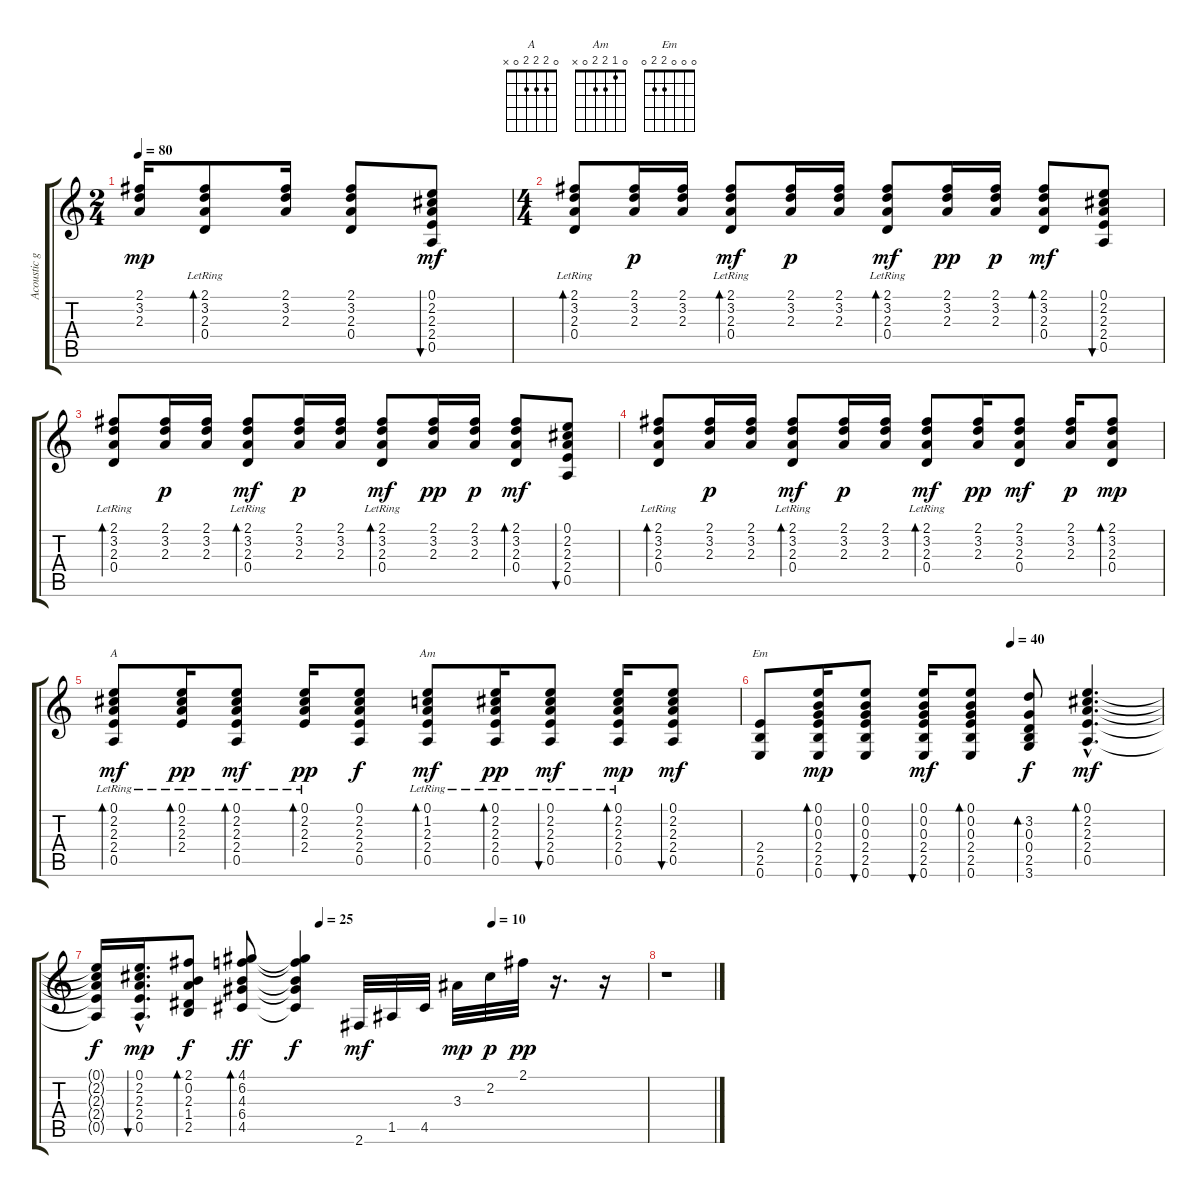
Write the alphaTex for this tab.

\track ("Acoustic guitar (steel)" "Acoustic g") {instrument acousticguitarsteel}
\staff {score tabs}
\tuning (E4 B3 G3 D3 A2 E2) {hide}
\chord ("A" 0 2 2 2 0 x)
\chord ("Am" 0 1 2 2 0 x)
\chord ("Em" 0 0 0 2 2 0)
\ts (2 4)
\tempo 80
\clef g2
\ks c
(2.1 3.2 2.3).16{dy mp} (2.1{lr} 3.2{lr} 2.3{lr} 0.4).8{bd 30} (2.1 3.2 2.3).16 (2.1 3.2 2.3 0.4).8 (0.1 2.2 2.3 2.4 0.5).8{bu 30 dy mf} |
\ts (4 4)
(2.1{lr} 3.2{lr} 2.3{lr} 0.4{lr}).8{bd 30} (2.1 3.2 2.3).16{dy p} (2.1 3.2 2.3).16 (2.1{lr} 3.2{lr} 2.3{lr} 0.4{lr}).8{bd 30 dy mf} (2.1 3.2 2.3).16{dy p} (2.1 3.2 2.3).16 (2.1{lr} 3.2{lr} 2.3{lr} 0.4{lr}).8{bd 30 dy mf} (2.1 3.2 2.3).16{dy pp} (2.1 3.2 2.3).16{dy p} (2.1 3.2 2.3 0.4).8{bd 30 dy mf} (0.1 2.2 2.3 2.4 0.5).8{bu 30} |
(2.1{lr} 3.2{lr} 2.3{lr} 0.4{lr}).8{bd 30 volume 11} (2.1 3.2 2.3).16{dy p} (2.1 3.2 2.3).16 (2.1{lr} 3.2{lr} 2.3{lr} 0.4{lr}).8{bd 30 dy mf} (2.1 3.2 2.3).16{dy p} (2.1 3.2 2.3).16 (2.1{lr} 3.2{lr} 2.3{lr} 0.4{lr}).8{bd 30 dy mf} (2.1 3.2 2.3).16{dy pp} (2.1 3.2 2.3).16{dy p} (2.1 3.2 2.3 0.4).8{bd 30 dy mf} (0.1 2.2 2.3 2.4 0.5).8{bu 30} |
(2.1{lr} 3.2{lr} 2.3{lr} 0.4{lr}).8{bd 30 volume 9} (2.1 3.2 2.3).16{dy p} (2.1 3.2 2.3).16 (2.1{lr} 3.2{lr} 2.3{lr} 0.4{lr}).8{bd 30 dy mf} (2.1 3.2 2.3).16{dy p} (2.1 3.2 2.3).16 (2.1{lr} 3.2{lr} 2.3{lr} 0.4{lr}).8{bd 30 dy mf} (2.1 3.2 2.3).16{dy pp} (2.1 3.2 2.3 0.4).8{dy mf} (2.1 3.2 2.3).16{dy p} (2.1 3.2 2.3 0.4).8{bd 30 dy mp} |
(0.1{lr} 2.2{lr} 2.3{lr} 2.4{lr} 0.5{lr}).8{bd 30 ch "A" dy mf} (0.1{lr} 2.2{lr} 2.3{lr} 2.4{lr}).16{bd 30 dy pp} (0.1{lr} 2.2{lr} 2.3{lr} 2.4{lr} 0.5{lr}).8{bd 30 dy mf} (0.1{lr} 2.2{lr} 2.3{lr} 2.4{lr}).16{bd 30 dy pp} (0.1 2.2 2.3 2.4 0.5).8{dy f} (0.1{lr} 1.2{lr} 2.3{lr} 2.4{lr} 0.5{lr}).8{bd 30 ch "Am" dy mf} (0.1{lr} 2.2{lr} 2.3{lr} 2.4{lr} 0.5).16{bd 30 dy pp} (0.1{lr} 2.2{lr} 2.3{lr} 2.4{lr} 0.5).8{bu 30 dy mf} (0.1{lr} 2.2{lr} 2.3{lr} 2.4{lr} 0.5{lr}).16{bd 30 dy mp} (0.1 2.2 2.3 2.4 0.5).8{bu 30 dy mf} |
\tempo (40 0.625)
(2.4 2.5 0.6).8{ch "Em"} (0.1 0.2 0.3 2.4 2.5 0.6).16{bd 30 dy mp} (0.1 0.2 0.3 2.4 2.5 0.6).8{bu 30} (0.1 0.2 0.3 2.4 2.5 0.6).16{bu 30 dy mf} (0.1 0.2 0.3 2.4 2.5 0.6).8{bd 30} (3.2 0.3 0.4 2.5 3.6).8{bd 30 dy f} (0.1{hac} 2.2{hac} 2.3{hac} 2.4{hac} 0.5{hac}).4{d bd 30 dy mf} |
\tempo (25 0.40625)
\tempo (10 0.71875)
(0.1{t} 2.2{t} 2.3{t} 2.4{t} 0.5{t}).16{dy f} (0.1{hac} 2.2{hac} 2.3{hac} 2.4{hac} 0.5{hac}).16{d bu 240 dy mp} (2.1 0.2 2.3 1.4 2.5).8{bd 120 dy f} (4.1 6.2 4.3 6.4 4.5).8{bd 120 dy ff} (4.1{t} 6.2{t} 4.3{t} 6.4{t} 4.5{t}).4{dy f} 2.6.32{dy mf} 1.5.32 4.5.32 3.3.32{dy mp} 2.2.32{dy p} 2.1.32{dy pp} r.16{d} r.16 |
r.1
